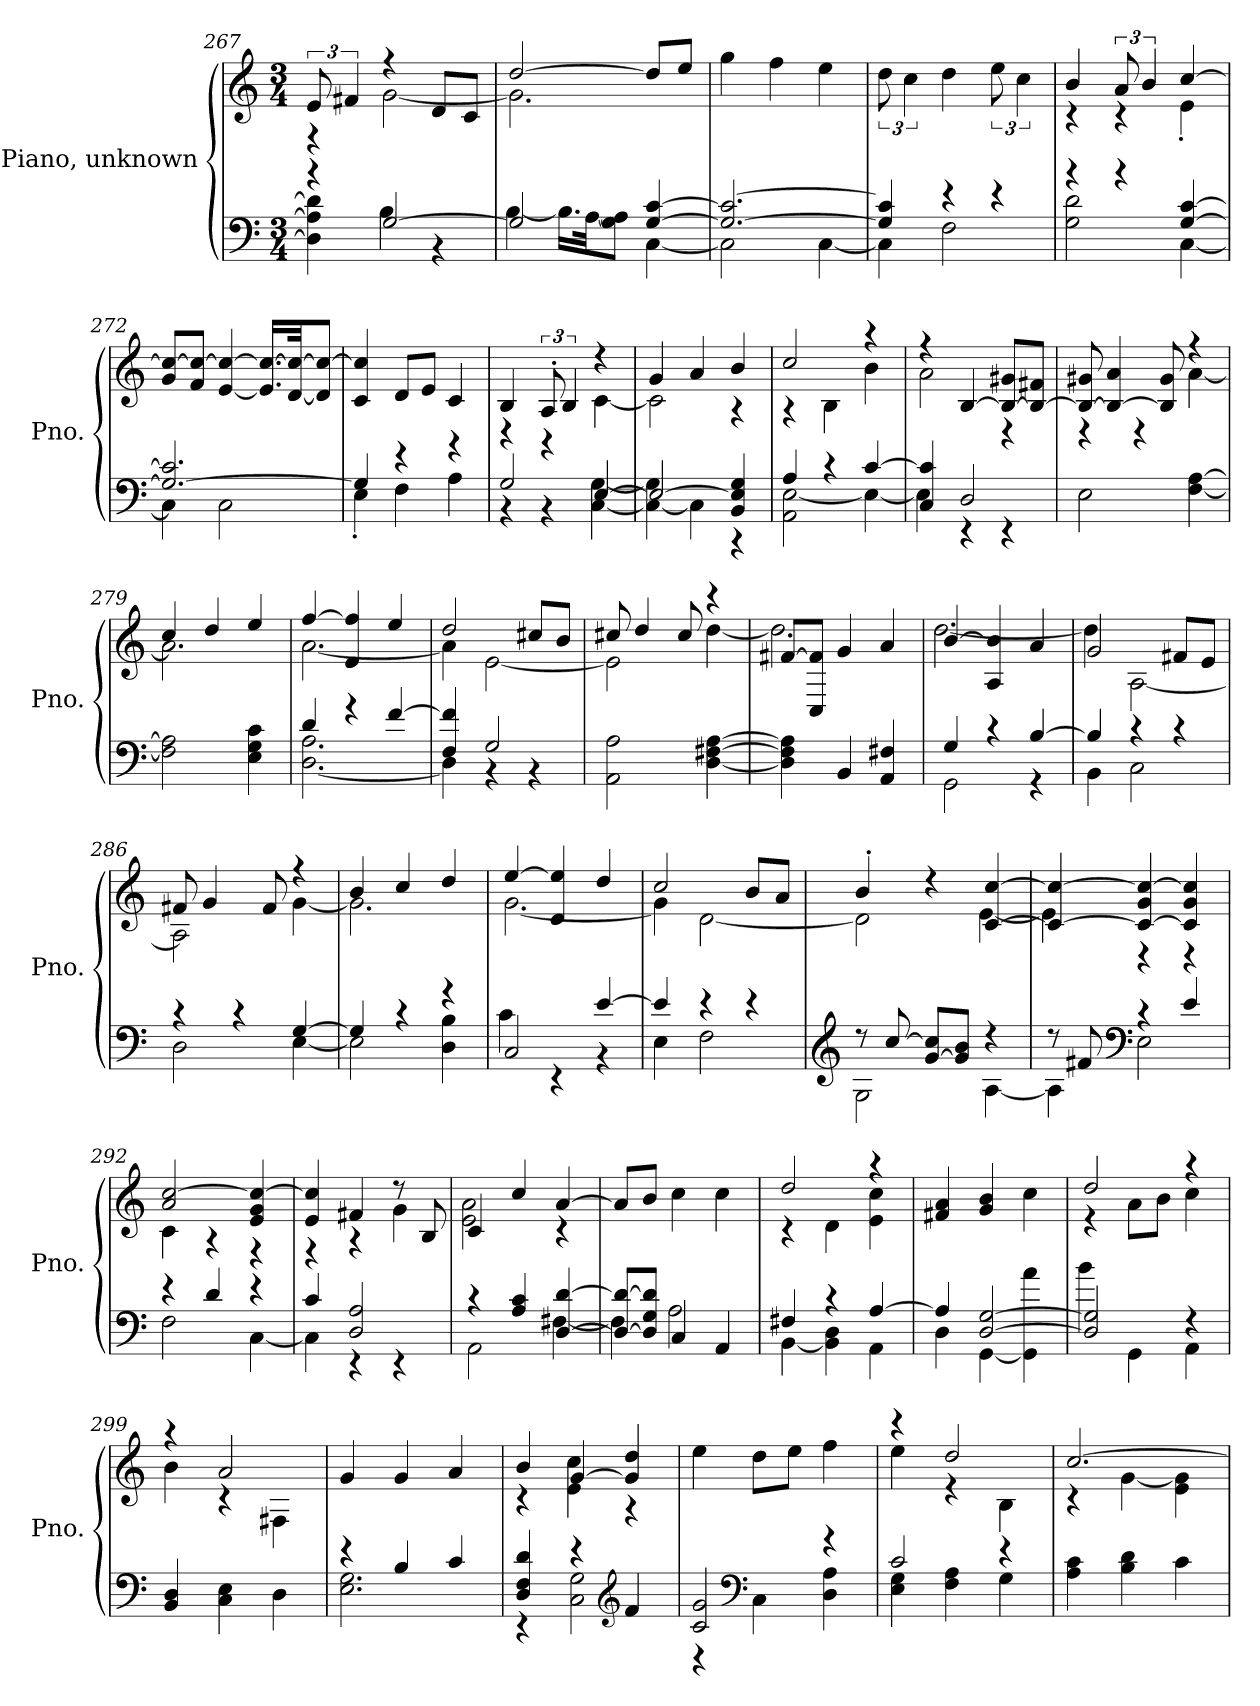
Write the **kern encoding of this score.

**kern	**kern
*part1	*part1
*staff2	*staff1
*I"Piano, unknown	*
*I'Pno.	*
!!LO:LB:g=z
*clefF4	*clefG2
*k[]	*k[]
*M3/4	*M3/4
=267	=267
*^	*^
4r	4D\] 4A\] 4d\]	12e/	4r
.	.	6f#X/	.
[2G/	4B\	4r	[2g\
.	4r	8d/L	.
.	.	8c/J	.
=268	=268	=268	=268
2G/]	[4B\	[2dd/	2.g\]
.	16.B\LL]	.	.
.	[32A\JK	.	.
.	8G\ 8A\]J	.	.
[4G/ [4c/	[4C\	8dd/L]	.
.	.	8ee/J	.
*	*	*v	*v
=269	=269	=269
2.G/_ 2.c/_	2C\]	4gg\
.	.	4ff\
.	[4C\	4ee\
=270	=270	=270
4G/] 4c/]	4C\]	12dd\
.	.	6cc\
4r	2F\	4dd\
4r	.	12ee\
.	.	6cc\
=271	=271	=271
*	*	*^
4r	2G\ 2d\	4b/	4r
4r	.	12a/	4r
.	.	6b/	.
[4G/ [4c/	[4C\	[4cc/	4e'\
*	*	*v	*v
=272	=272	=272
2.G/_ 2.c/]	4C\]	8g/ 8cc/_L
.	.	8f/ 8cc/_J
.	2C\	[4e/ 4cc/_
.	.	16.e/] 16.cc/_LL
.	.	[32d/ 32cc/_JK
.	.	8d/] 8cc/_J
!!LO:LB:g=z
=273	=273	=273
4G/]	4E'\	4c/ 4cc/]
4r	4F\	8d/L
.	.	8e/J
4r	4A\	4c/
=274	=274	=274
*	*	*^
2G/	4r	4B/	4r
.	4r	12A'/	4r
.	.	6B/	.
[4E/	[4C\ [4G\	4r	[4c\
=275	=275	=275	=275
2E/_	4C\_ 4G\]	4g/	2c\]
.	4C\]	4a/	.
4BB/ 4E/] 4G/	4r	4b/	4r
=276	=276	=276	=276
4A/	2AA\ [2E\	2cc/	4r
4r	.	.	4B\
[4c/	4E\_	4r	4b\
=277	=277	=277	=277
4C/ 4c/]	4E\]	4r	2a\
2D/	4r	[4B/	.
.	4r	8B/_ 8g#X/L	4r
.	.	8B/_ 8f#X/J	.
*v	*v	*	*
=278	=278	=278
2E\	8B/_ 8g#X/	4r
.	4B/_ 4a/	.
.	.	4r
.	8B/] 8g#/	.
[4F\ [4A\	4r	[4a\
=279	=279	=279
2F\] 2A\]	4cc/	2.a\]
.	4dd/	.
4E\ 4G\ 4c\	4ee/	.
!!LO:LB:g=z	!!
=280	=280	=280
*^	*	*
4d/	[2.D\ 2.A\	[4ff/	[2.a\
4r	.	4e/ 4ff/]	.
[4f/	.	4ee/	.
=281	=281	=281	=281
4F/ 4f/]	4D\]	2dd/	4a\]
2G/	4r	.	[2e\
.	4r	8cc#X/L	.
.	.	8b/J	.
*v	*v	*	*
=282	=282	=282
2AA\ 2A\	8cc#X/	2e\]
.	4dd/	.
.	8cc#/	.
[4D\ [4F#X\ [4A\	4r	[4dd\
=283	=283	=283
4D\] 4F#\] 4A\]	[8f#X/L	2.dd\]
.	8C/ 8f#/]J	.
4BB/	4g/	.
4AA/ 4F#X/	4a/	.
=284	=284	=284
*^	*	*
4G/	2GG\	[4b/	[2.dd\
4r	.	4A/ 4b/]	.
[4B/	4r	4a/	.
=285	=285	=285	=285
4B/]	4BB\	2g/	4dd\]
4r	2C\	.	[2A\
4r	.	8f#X/L	.
.	.	8e/J	.
=286	=286	=286	=286
4r	2D\	8f#X/	2A\]
.	.	4g/	.
4r	.	.	.
.	.	8f#/	.
[4G/	[4E\	4r	[4g\
!!LO:PB:g=z	!!
=287	=287	=287	=287
4G/]	2E\]	4b/	2.g\]
4r	.	4cc/	.
4r	4D\ 4B\	4dd/	.
=288	=288	=288	=288
2C/	4c\	[4ee/	[2.g\
.	4r	4d/ 4ee/]	.
[4e/	4r	4dd/	.
=289	=289	=289	=289
4e/]	4E\	2cc/	4g\]
4r	2F\	.	[2d\
4r	.	8b/L	.
.	.	8a/J	.
=290	=290	=290	=290
*clefG2	*	*	*
8r	2G\	4b'/	2d\]
[8cc/	.	.	.
[8g/ 8cc/]L	.	4r	.
8g/] 8b/J	.	.	.
4r	[4A\	[4c/ [4cc/	[4e\
=291	=291	=291	=291
8r	4A\]	4c/_ 4cc/_	4e\]
8f#X/	.	.	.
*clefF4	*	*	*
4r	2E\	4c/_ 4g/ 4cc/_	4r
4e/	.	4c/] 4g/ 4cc/]	4r
=292	=292	=292	=292
4r	2F\	2a/ [2cc/	4c\
4d/	.	.	4r
4r	[4C\	4e/ 4g/ 4cc/_	4r
=293	=293	=293	=293
4c/	4C\]	4e/ 4cc/]	4r
2D/ 2A/	4r	4f#X/	4r
.	4r	8r	4g\
.	.	8B/	.
!!LO:LB:g=z	!!
=294	=294	=294	=294
4r	2AA\	4c/	2e\ 2a\
4A/ 4c/	.	4cc/	.
[4D/ [4d/	[4F#X\	[4a/	4r
*	*	*v	*v
=295	=295	=295
8D/_ 8d/_L	4F#\]	8a/L]
8D/] 8G/ 8d/]J	.	8b/J
4C/	2A\	4cc\
4AA/	.	4cc\
=296	=296	=296
*	*	*^
4F#X/	[4BB\	2dd/	4r
4r	4BB\] 4D\	.	4d\
[4A/	4AA\	4r	4e\ 4cc\
*	*	*v	*v
=297	=297	=297
4A/]	4D\	4f#X/ 4a/
[2D/ [2G/	[4GG\	4g/ 4b/
.	4GG\] 4a\	4cc\
=298	=298	=298
*	*	*^
2D/] 2G/]	4b\	2dd/	4r
.	4GG\	.	8a\L
.	.	.	8b\J
4r	4AA\	4r	4cc\
*v	*v	*	*
=299	=299	=299
4BB/ 4D/	4r	4b\
4C\ 4E\	2a/	4r
4D\	.	4F#X\
*	*v	*v
=300	=300
*^	*
4r	2.E\ 2.G\	4g/
4B/	.	4g/
4c/	.	4a/
=301	=301	=301
*	*	*^
4D/ 4F/ 4d/	4r	4b/	4r
4r	2C\ 2G\	[4g/	4e\ 4cc\
*clefG2	*	*	*
4f/	.	4g/] 4dd/	4r
*	*	*v	*v
!!LO:LB:g=z
=302	=302	=302
2c/ 2g/	4r	4ee\
*clefF4	*	*
.	4C\	8dd\L
.	.	8ee\J
4r	4D\ 4A\	4ff\
=303	=303	=303
*	*	*^
2c/	4E\ 4G\	4r	4ee\
.	4F\ 4A\	2dd/	4r
4r	4G\	.	4B\
*v	*v	*	*
=304	=304	=304
4A\ 4c\	[2.cc/	4r
4B\ 4d\	.	[4g\
4c\	.	4e\ 4g\]
*	*v	*v
=	=
*-	*-
